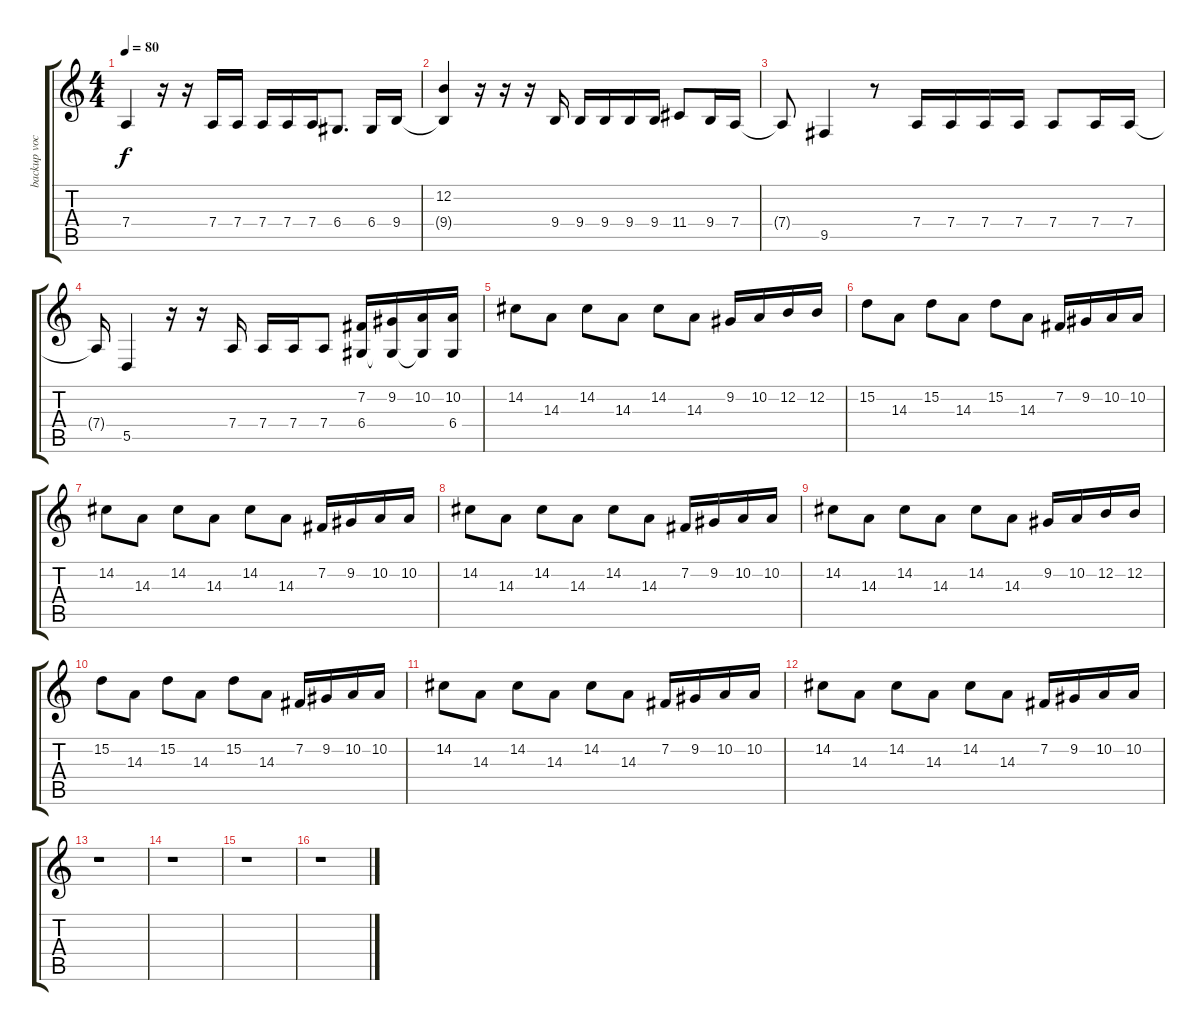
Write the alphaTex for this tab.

\track ("backup vocals" "backup voc") {instrument cello}
\staff {score tabs}
\tuning (E4 B3 G3 D3 A2 E2) {hide}
\ts (4 4)
\tempo 80
\clef g2
\ks c
7.4.4{dy f} r.16 r.16 7.4.16 7.4.16 7.4.16 7.4.16 7.4.16 6.4.8{d} 6.4.16 9.4.16 |
(12.2{t} 9.4{t}).4 r.16 r.16 r.16 9.4.16 9.4.16 9.4.16 9.4.16 9.4.16 11.4.8 9.4.16 7.4.16 |
7.4{t}.8 9.5.4 r.8 7.4.16 7.4.16 7.4.16 7.4.16 7.4.8 7.4.16 7.4.16 |
7.4{t}.16 5.5.4 r.16 r.16 7.4.16 7.4.16 7.4.16 7.4.8 (7.2 6.4).16 (9.2 6.4{t}).16 (10.2 6.4{t}).16 (10.2 6.4).16 |
14.2.8 14.3.8 14.2.8 14.3.8 14.2.8 14.3.8 9.2.16 10.2.16 12.2.16 12.2.16 |
15.2.8 14.3.8 15.2.8 14.3.8 15.2.8 14.3.8 7.2.16 9.2.16 10.2.16 10.2.16 |
14.2.8 14.3.8 14.2.8 14.3.8 14.2.8 14.3.8 7.2.16 9.2.16 10.2.16 10.2.16 |
14.2.8 14.3.8 14.2.8 14.3.8 14.2.8 14.3.8 7.2.16 9.2.16 10.2.16 10.2.16 |
14.2.8 14.3.8 14.2.8 14.3.8 14.2.8 14.3.8 9.2.16 10.2.16 12.2.16 12.2.16 |
15.2.8 14.3.8 15.2.8 14.3.8 15.2.8 14.3.8 7.2.16 9.2.16 10.2.16 10.2.16 |
14.2.8 14.3.8 14.2.8 14.3.8 14.2.8 14.3.8 7.2.16 9.2.16 10.2.16 10.2.16 |
14.2.8 14.3.8 14.2.8 14.3.8 14.2.8 14.3.8 7.2.16 9.2.16 10.2.16 10.2.16 |
r.1 |
r.1 |
r.1 |
r.1
